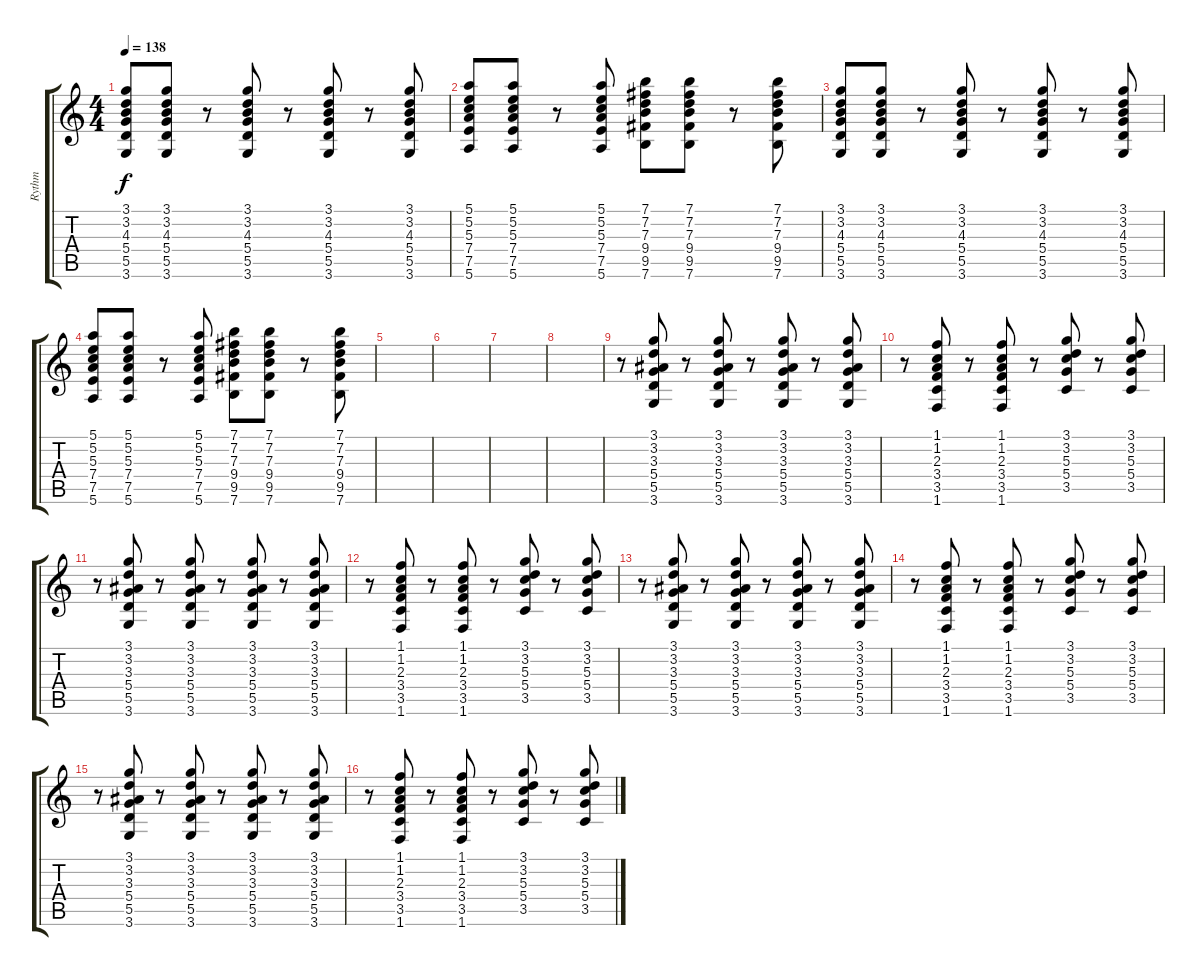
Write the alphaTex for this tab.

\track ("Rythm" "Rythm") {instrument electricguitarclean}
\staff {score tabs}
\tuning (E4 B3 G3 D3 A2 E2) {hide}
\ts (4 4)
\tempo 138
\clef g2
\ks c
(3.1 3.2 4.3 5.4 5.5 3.6).8{dy f} (3.1 3.2 4.3 5.4 5.5 3.6).8 r.8 (3.1 3.2 4.3 5.4 5.5 3.6).8 r.8 (3.1 3.2 4.3 5.4 5.5 3.6).8 r.8 (3.1 3.2 4.3 5.4 5.5 3.6).8 |
(5.1 5.2 5.3 7.4 7.5 5.6).8 (5.1 5.2 5.3 7.4 7.5 5.6).8 r.8 (5.1 5.2 5.3 7.4 7.5 5.6).8 (7.1 7.2 7.3 9.4 9.5 7.6).8 (7.1 7.2 7.3 9.4 9.5 7.6).8 r.8 (7.1 7.2 7.3 9.4 9.5 7.6).8 |
(3.1 3.2 4.3 5.4 5.5 3.6).8 (3.1 3.2 4.3 5.4 5.5 3.6).8 r.8 (3.1 3.2 4.3 5.4 5.5 3.6).8 r.8 (3.1 3.2 4.3 5.4 5.5 3.6).8 r.8 (3.1 3.2 4.3 5.4 5.5 3.6).8 |
(5.1 5.2 5.3 7.4 7.5 5.6).8 (5.1 5.2 5.3 7.4 7.5 5.6).8 r.8 (5.1 5.2 5.3 7.4 7.5 5.6).8 (7.1 7.2 7.3 9.4 9.5 7.6).8 (7.1 7.2 7.3 9.4 9.5 7.6).8 r.8 (7.1 7.2 7.3 9.4 9.5 7.6).8 |
|
|
|
|
r.8 (3.1 3.2 3.3 5.4 5.5 3.6).8 r.8 (3.1 3.2 3.3 5.4 5.5 3.6).8 r.8 (3.1 3.2 3.3 5.4 5.5 3.6).8 r.8 (3.1 3.2 3.3 5.4 5.5 3.6).8 |
r.8 (1.1 1.2 2.3 3.4 3.5 1.6).8 r.8 (1.1 1.2 2.3 3.4 3.5 1.6).8 r.8 (3.1 3.2 5.3 5.4 3.5).8 r.8 (3.1 3.2 5.3 5.4 3.5).8 |
r.8 (3.1 3.2 3.3 5.4 5.5 3.6).8 r.8 (3.1 3.2 3.3 5.4 5.5 3.6).8 r.8 (3.1 3.2 3.3 5.4 5.5 3.6).8 r.8 (3.1 3.2 3.3 5.4 5.5 3.6).8 |
r.8 (1.1 1.2 2.3 3.4 3.5 1.6).8 r.8 (1.1 1.2 2.3 3.4 3.5 1.6).8 r.8 (3.1 3.2 5.3 5.4 3.5).8 r.8 (3.1 3.2 5.3 5.4 3.5).8 |
r.8 (3.1 3.2 3.3 5.4 5.5 3.6).8 r.8 (3.1 3.2 3.3 5.4 5.5 3.6).8 r.8 (3.1 3.2 3.3 5.4 5.5 3.6).8 r.8 (3.1 3.2 3.3 5.4 5.5 3.6).8 |
r.8 (1.1 1.2 2.3 3.4 3.5 1.6).8 r.8 (1.1 1.2 2.3 3.4 3.5 1.6).8 r.8 (3.1 3.2 5.3 5.4 3.5).8 r.8 (3.1 3.2 5.3 5.4 3.5).8 |
r.8 (3.1 3.2 3.3 5.4 5.5 3.6).8 r.8 (3.1 3.2 3.3 5.4 5.5 3.6).8 r.8 (3.1 3.2 3.3 5.4 5.5 3.6).8 r.8 (3.1 3.2 3.3 5.4 5.5 3.6).8 |
r.8 (1.1 1.2 2.3 3.4 3.5 1.6).8 r.8 (1.1 1.2 2.3 3.4 3.5 1.6).8 r.8 (3.1 3.2 5.3 5.4 3.5).8 r.8 (3.1 3.2 5.3 5.4 3.5).8
